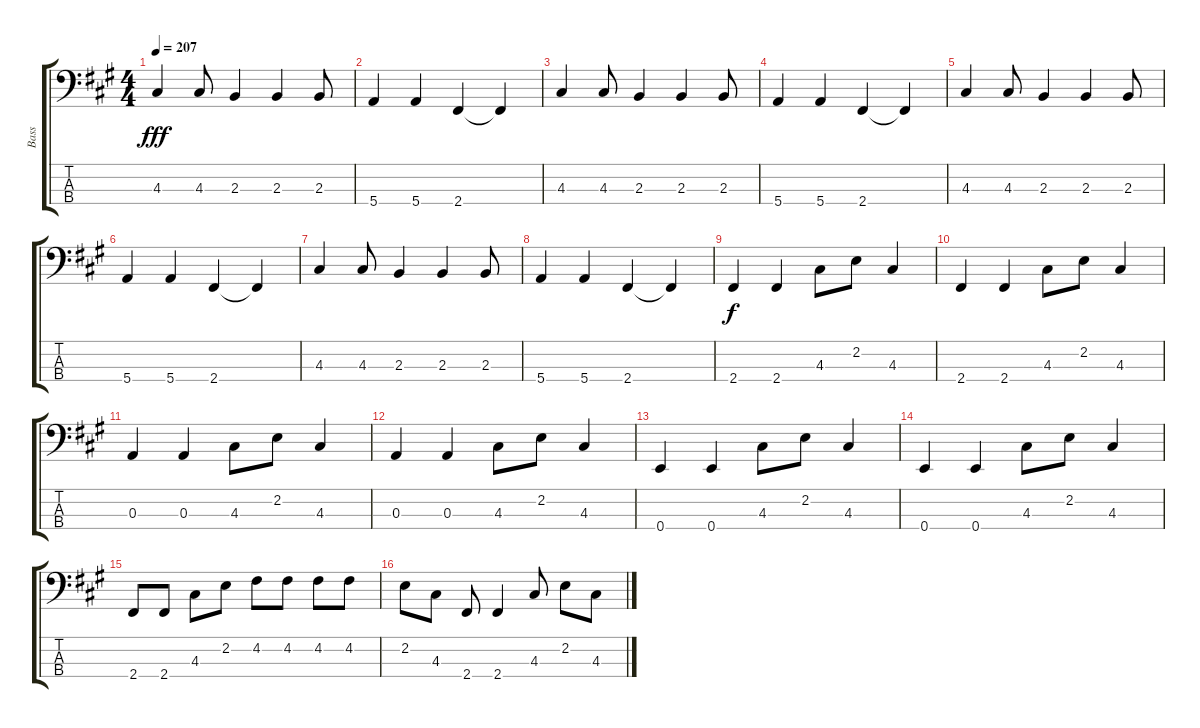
\track ("Bass" "Bass") {instrument electricbassfinger}
\staff {score tabs}
\tuning (G2 D2 A1 E1) {hide}
\ts (4 4)
\tempo 207
\clef f4
\ks a
4.3.4{dy fff} 4.3.8 2.3.4 2.3.4 2.3.8 |
5.4.4 5.4.4 2.4.4 2.4{t}.4 |
4.3.4 4.3.8 2.3.4 2.3.4 2.3.8 |
5.4.4 5.4.4 2.4.4 2.4{t}.4 |
4.3.4 4.3.8 2.3.4 2.3.4 2.3.8 |
5.4.4 5.4.4 2.4.4 2.4{t}.4 |
4.3.4 4.3.8 2.3.4 2.3.4 2.3.8 |
5.4.4 5.4.4 2.4.4 2.4{t}.4 |
2.4.4{dy f volume 16} 2.4.4 4.3.8 2.2.8 4.3.4 |
2.4.4 2.4.4 4.3.8 2.2.8 4.3.4 |
0.3.4 0.3.4 4.3.8 2.2.8 4.3.4 |
0.3.4 0.3.4 4.3.8 2.2.8 4.3.4 |
0.4.4 0.4.4 4.3.8 2.2.8 4.3.4 |
0.4.4 0.4.4 4.3.8 2.2.8 4.3.4 |
2.4.8 2.4.8 4.3.8 2.2.8 4.2.8 4.2.8 4.2.8 4.2.8 |
2.2.8 4.3.8 2.4.8 2.4.4 4.3.8 2.2.8 4.3.8
